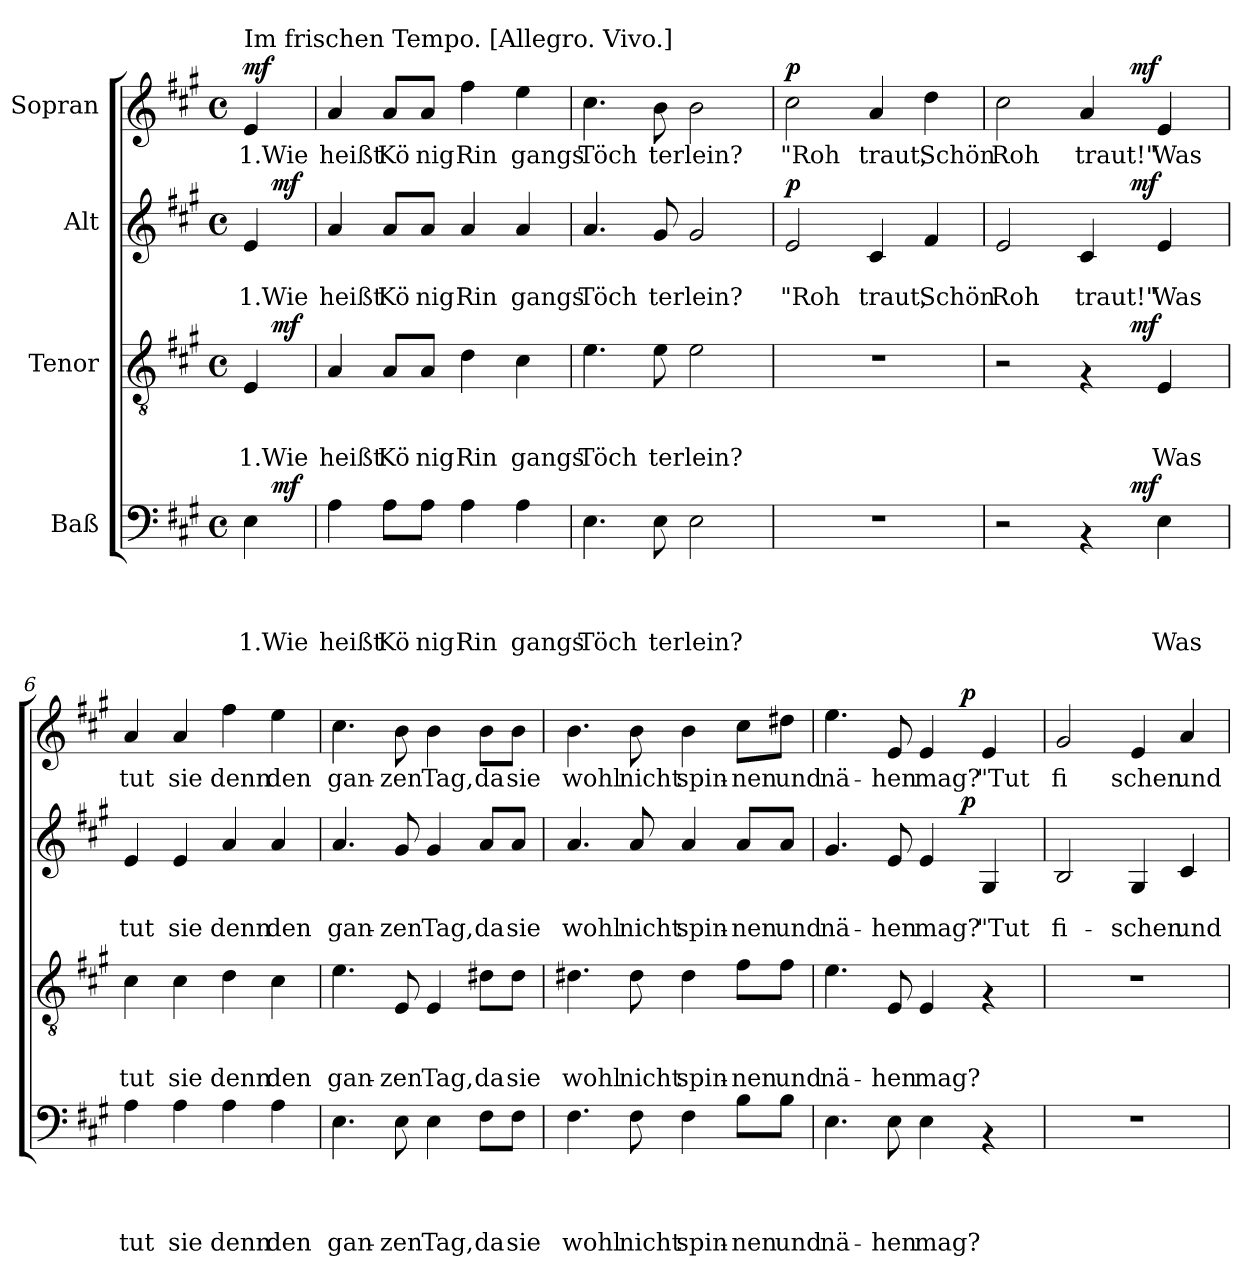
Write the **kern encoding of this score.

**kern	**text	**text	**text	**text	**dynam	**kern	**text	**text	**text	**dynam	**kern	**text	**text	**dynam	**kern	**text	**dynam
*part4	*part4	*part4	*part4	*part4	*part4	*part3	*part3	*part3	*part3	*part3	*part2	*part2	*part2	*part2	*part1	*part1	*part1
*staff4	*staff4	*staff4	*staff4	*staff4	*staff4	*staff3	*staff3	*staff3	*staff3	*staff3	*staff2	*staff2	*staff2	*staff2	*staff1	*staff1	*staff1
*I"Baß	*	*	*	*	*	*I"Tenor	*	*	*	*	*I"Alt	*	*	*	*I"Sopran	*	*
*clefF4	*	*	*	*	*	*clefGv2	*	*	*	*	*clefG2	*	*	*	*clefG2	*	*
*k[f#c#g#]	*	*	*	*	*	*k[f#c#g#]	*	*	*	*	*k[f#c#g#]	*	*	*	*k[f#c#g#]	*	*
*A:	*	*	*	*	*	*A:	*	*	*	*	*A:	*	*	*	*A:	*	*
*M4/4	*	*	*	*	*	*M4/4	*	*	*	*	*M4/4	*	*	*	*M4/4	*	*
*met(c)	*	*	*	*	*	*met(c)	*	*	*	*	*met(c)	*	*	*	*met(c)	*	*
=1	=1	=1	=1	=1	=1	=1	=1	=1	=1	=1	=1	=1	=1	=1	=1	=1	=1
!	!	!	!	!	!	!	!	!	!	!	!	!	!	!	!LO:TX:a:t=Im frischen Tempo. [Allegro. Vivo.]	!	!
!	!	!	!	!LO:LY:b:rj	!	!	!	!	!LO:LY:b:rj	!	!	!	!LO:LY:b:rj	!	!	!LO:LY:b:rj	!LO:DY:a
*^	*	*	*	*	*	*^	*	*	*	*	*^	*	*	*	*	*	*
4E\	12ryy	.	.	.	1.Wie	.	4E/	12ryy	.	.	1.Wie	.	4e/	12ryy	.	1.Wie	.	4e/	1.Wie	mf
!	!	!	!	!	!	!LO:DY:a	!	!	!	!	!	!LO:DY:a	!	!	!	!	!LO:DY:a	!	!	!
.	6ryy	.	.	.	.	mf	.	6ryy	.	.	.	mf	.	6ryy	.	.	mf	.	.	.
=2	=2	=2	=2	=2	=2	=2	=2	=2	=2	=2	=2	=2	=2	=2	=2	=2	=2	=2	=2	=2
!	!	!	!	!	!LO:LY:b:rj	!	!	!	!	!	!LO:LY:b:rj	!	!	!	!	!LO:LY:b:rj	!	!	!LO:LY:b:rj	!
*v	*v	*	*	*	*	*	*	*	*	*	*	*	*v	*v	*	*	*	*	*	*
*	*	*	*	*	*	*v	*v	*	*	*	*	*	*	*	*	*	*	*
4A\	.	.	.	heißt	.	4A/	.	.	heißt	.	4a/	.	heißt	.	4a/	heißt	.
!	!	!	!	!LO:LY:b:rj	!	!	!	!	!LO:LY:b:rj	!	!	!	!LO:LY:b:rj	!	!	!LO:LY:b:rj	!
8A\L	.	.	.	Kö	.	8A/L	.	.	Kö	.	8a/L	.	Kö	.	8a/L	Kö	.
!	!	!	!	!LO:LY:b:rj	!	!	!	!	!LO:LY:b:rj	!	!	!	!LO:LY:b:rj	!	!	!LO:LY:b:rj	!
8A\J	.	.	.	nig	.	8A/J	.	.	nig	.	8a/J	.	nig	.	8a/J	nig	.
!	!	!	!	!LO:LY:b:rj	!	!	!	!	!LO:LY:b:rj	!	!	!	!LO:LY:b:rj	!	!	!LO:LY:b:rj	!
4A\	.	.	.	Rin	.	4d\	.	.	Rin	.	4a/	.	Rin	.	4ff#\	Rin	.
!	!	!	!	!LO:LY:b:rj	!	!	!	!	!LO:LY:b:rj	!	!	!	!LO:LY:b:rj	!	!	!LO:LY:b:rj	!
4A\	.	.	.	gangs	.	4c#\	.	.	gangs	.	4a/	.	gangs	.	4ee\	gangs	.
=3	=3	=3	=3	=3	=3	=3	=3	=3	=3	=3	=3	=3	=3	=3	=3	=3	=3
!	!	!	!	!LO:LY:b:rj	!	!	!	!	!LO:LY:b:rj	!	!	!	!LO:LY:b:rj	!	!	!LO:LY:b:rj	!
4.E\	.	.	.	Töch	.	4.e\	.	.	Töch	.	4.a/	.	Töch	.	4.cc#\	Töch	.
!	!	!	!	!LO:LY:b:rj	!	!	!	!	!LO:LY:b:rj	!	!	!	!LO:LY:b:rj	!	!	!LO:LY:b:rj	!
8E\	.	.	.	ter	.	8e\	.	.	ter	.	8g#/	.	ter	.	8b\	ter	.
!	!	!	!	!LO:LY:b:rj	!	!	!	!	!LO:LY:b:rj	!	!	!	!LO:LY:b:rj	!	!	!LO:LY:b:rj	!
2E\	.	.	.	lein?	.	2e\	.	.	lein?	.	2g#/	.	lein?	.	2b\	lein?	.
=4	=4	=4	=4	=4	=4	=4	=4	=4	=4	=4	=4	=4	=4	=4	=4	=4	=4
!	!	!	!	!	!	!	!	!	!	!	!	!	!LO:LY:b:rj	!LO:DY:a	!	!LO:LY:b:rj	!LO:DY:a
1r	.	.	.	.	.	1r	.	.	.	.	2e/	.	"Roh	p	2cc#\	"Roh	p
!	!	!	!	!	!	!	!	!	!	!	!	!	!LO:LY:b:rj	!	!	!LO:LY:b:rj	!
.	.	.	.	.	.	.	.	.	.	.	4c#/	.	traut,	.	4a/	traut,	.
!	!	!	!	!	!	!	!	!	!	!	!	!	!LO:LY:b:rj	!	!	!LO:LY:b:rj	!
.	.	.	.	.	.	.	.	.	.	.	4f#/	.	Schön	.	4dd\	Schön	.
=5	=5	=5	=5	=5	=5	=5	=5	=5	=5	=5	=5	=5	=5	=5	=5	=5	=5
!	!	!	!	!	!	!	!	!	!	!	!	!	!LO:LY:b:rj	!	!	!LO:LY:b:rj	!
*^	*	*	*	*	*	*^	*	*	*	*	*^	*	*	*	*^	*	*
2r	3%2ryy	.	.	.	.	.	2r	3%2ryy	.	.	.	.	2e/	3%2ryy	.	Roh	.	2cc#\	3%2ryy	Roh	.
!	!	!	!	!	!	!	!	!	!	!	!	!	!	!	!	!LO:LY:b:rj	!	!	!	!LO:LY:b:rj	!
4rAA	.	.	.	.	.	.	4rF	.	.	.	.	.	4c#/	.	.	traut!"	.	4a/	.	traut!"	.
.	96ryy	.	.	.	.	.	.	96ryy	.	.	.	.	.	96ryy	.	.	.	.	96ryy	.	.
!	!	!	!	!	!	!LO:DY:a	!	!	!	!	!	!LO:DY:a	!	!	!	!	!LO:DY:a	!	!	!	!LO:DY:a
.	6ryy	.	.	.	.	mf	.	6ryy	.	.	.	mf	.	6ryy	.	.	mf	.	6ryy	.	mf
!	!	!	!	!	!LO:LY:b:rj	!	!	!	!	!	!LO:LY:b:rj	!	!	!	!	!LO:LY:b:rj	!	!	!	!LO:LY:b:rj	!
4E\	.	.	.	.	Was	.	4E/	.	.	.	Was	.	4e/	.	.	Was	.	4e/	.	Was	.
.	12...ryy	.	.	.	.	.	.	12...ryy	.	.	.	.	.	12...ryy	.	.	.	.	12...ryy	.	.
!!LO:LB:g=z
=6	=6	=6	=6	=6	=6	=6	=6	=6	=6	=6	=6	=6	=6	=6	=6	=6	=6	=6	=6	=6	=6
!	!	!	!	!	!LO:LY:b:rj	!	!	!	!	!	!LO:LY:b:rj	!	!	!	!	!LO:LY:b:rj	!	!	!	!LO:LY:b:rj	!
*v	*v	*	*	*	*	*	*	*	*	*	*	*	*v	*v	*	*	*	*v	*v	*	*
*	*	*	*	*	*	*v	*v	*	*	*	*	*	*	*	*	*	*	*
4A\	.	.	.	tut	.	4c#\	.	.	tut	.	4e/	.	tut	.	4a/	tut	.
!	!	!	!	!LO:LY:b:rj	!	!	!	!	!LO:LY:b:rj	!	!	!	!LO:LY:b:rj	!	!	!LO:LY:b:rj	!
4A\	.	.	.	sie	.	4c#\	.	.	sie	.	4e/	.	sie	.	4a/	sie	.
!	!	!	!	!LO:LY:b:rj	!	!	!	!	!LO:LY:b:rj	!	!	!	!LO:LY:b:rj	!	!	!LO:LY:b:rj	!
4A\	.	.	.	denn	.	4d\	.	.	denn	.	4a/	.	denn	.	4ff#\	denn	.
!	!	!	!	!LO:LY:b:rj	!	!	!	!	!LO:LY:b:rj	!	!	!	!LO:LY:b:rj	!	!	!LO:LY:b:rj	!
4A\	.	.	.	den	.	4c#\	.	.	den	.	4a/	.	den	.	4ee\	den	.
=7	=7	=7	=7	=7	=7	=7	=7	=7	=7	=7	=7	=7	=7	=7	=7	=7	=7
!	!	!	!	!LO:LY:b:rj	!	!	!	!	!LO:LY:b:rj	!	!	!	!LO:LY:b:rj	!	!	!LO:LY:b:rj	!
4.E\	.	.	.	gan-	.	4.e\	.	.	gan-	.	4.a/	.	gan-	.	4.cc#\	gan-	.
!	!	!	!	!LO:LY:b:rj	!	!	!	!	!LO:LY:b:rj	!	!	!	!LO:LY:b:rj	!	!	!LO:LY:b:rj	!
8E\	.	.	.	-zen	.	8E/	.	.	-zen	.	8g#/	.	-zen	.	8b\	-zen	.
!	!	!	!	!LO:LY:b:rj	!	!	!	!	!LO:LY:b:rj	!	!	!	!LO:LY:b:rj	!	!	!LO:LY:b:rj	!
4E\	.	.	.	Tag,	.	4E/	.	.	Tag,	.	4g#/	.	Tag,	.	4b\	Tag,	.
!	!	!	!	!LO:LY:b:rj	!	!	!	!	!LO:LY:b:rj	!	!	!	!LO:LY:b:rj	!	!	!LO:LY:b:rj	!
8F#\L	.	.	.	da	.	8d#X\L	.	.	da	.	8a/L	.	da	.	8b\L	da	.
!	!	!	!	!LO:LY:b:rj	!	!	!	!	!LO:LY:b:rj	!	!	!	!LO:LY:b:rj	!	!	!LO:LY:b:rj	!
8F#\J	.	.	.	sie	.	8d#\J	.	.	sie	.	8a/J	.	sie	.	8b\J	sie	.
=8	=8	=8	=8	=8	=8	=8	=8	=8	=8	=8	=8	=8	=8	=8	=8	=8	=8
!	!	!	!	!LO:LY:b:rj	!	!	!	!	!LO:LY:b:rj	!	!	!	!LO:LY:b:rj	!	!	!LO:LY:b:rj	!
4.F#\	.	.	.	wohl	.	4.d#X\	.	.	wohl	.	4.a/	.	wohl	.	4.b\	wohl	.
!	!	!	!	!LO:LY:b:rj	!	!	!	!	!LO:LY:b:rj	!	!	!	!LO:LY:b:rj	!	!	!LO:LY:b:rj	!
8F#\	.	.	.	nicht	.	8d#\	.	.	nicht	.	8a/	.	nicht	.	8b\	nicht	.
!	!	!	!	!LO:LY:b:rj	!	!	!	!	!LO:LY:b:rj	!	!	!	!LO:LY:b:rj	!	!	!LO:LY:b:rj	!
4F#\	.	.	.	spin-	.	4d#\	.	.	spin-	.	4a/	.	spin-	.	4b\	spin-	.
!	!	!	!	!LO:LY:b:rj	!	!	!	!	!LO:LY:b:rj	!	!	!	!LO:LY:b:rj	!	!	!LO:LY:b:rj	!
8B\L	.	.	.	-nen	.	8f#\L	.	.	-nen	.	8a/L	.	-nen	.	8cc#\L	-nen	.
!	!	!	!	!LO:LY:b:rj	!	!	!	!	!LO:LY:b:rj	!	!	!	!LO:LY:b:rj	!	!	!LO:LY:b:rj	!
8B\J	.	.	.	und	.	8f#\J	.	.	und	.	8a/J	.	und	.	8dd#X\J	und	.
=9	=9	=9	=9	=9	=9	=9	=9	=9	=9	=9	=9	=9	=9	=9	=9	=9	=9
!	!	!	!	!LO:LY:b:rj	!	!	!	!	!LO:LY:b:rj	!	!	!	!LO:LY:b:rj	!	!	!LO:LY:b:rj	!
*	*	*	*	*	*	*	*	*	*	*	*^	*	*	*	*^	*	*
4.E\	.	.	.	nä-	.	4.e\	.	.	nä-	.	4.g#/	2ryy	.	nä-	.	4.ee\	2ryy	nä-	.
!	!	!	!	!LO:LY:b:rj	!	!	!	!	!LO:LY:b:rj	!	!	!	!	!LO:LY:b:rj	!	!	!	!LO:LY:b:rj	!
8E\	.	.	.	-hen	.	8E/	.	.	-hen	.	8e/	.	.	-hen	.	8e/	.	-hen	.
!	!	!	!	!LO:LY:b:rj	!	!	!	!	!LO:LY:b:rj	!	!	!	!	!LO:LY:b:rj	!	!	!	!LO:LY:b:rj	!
4E\	.	.	.	mag?	.	4E/	.	.	mag?	.	4e/	8.ryy	.	mag?	.	4e/	8.ryy	mag?	.
!	!	!	!	!	!	!	!	!	!	!	!	!	!	!	!LO:DY:a	!	!	!	!LO:DY:a
.	.	.	.	.	.	.	.	.	.	.	.	4ryy	.	.	p	.	4ryy	.	p
!	!	!	!	!	!	!	!	!	!	!	!	!	!	!LO:LY:b:rj	!	!	!	!LO:LY:b:rj	!
4rAA	.	.	.	.	.	4rF	.	.	.	.	4G#/	.	.	"Tut	.	4e/	.	"Tut	.
.	.	.	.	.	.	.	.	.	.	.	.	16ryy	.	.	.	.	16ryy	.	.
!!LO:PB:g=z
=10	=10	=10	=10	=10	=10	=10	=10	=10	=10	=10	=10	=10	=10	=10	=10	=10	=10	=10	=10
!	!	!	!	!	!	!	!	!	!	!	!	!	!	!LO:LY:b:rj	!	!	!	!LO:LY:b:rj	!
*	*	*	*	*	*	*	*	*	*	*	*v	*v	*	*	*	*	*	*	*
*	*	*	*	*	*	*	*	*	*	*	*	*	*	*	*v	*v	*	*
1r	.	.	.	.	.	1r	.	.	.	.	2B/	.	fi-	.	2g#/	fi	.
!	!	!	!	!	!	!	!	!	!	!	!	!	!LO:LY:b:rj	!	!	!LO:LY:b:rj	!
.	.	.	.	.	.	.	.	.	.	.	4G#/	.	-schen	.	4e/	schen	.
!	!	!	!	!	!	!	!	!	!	!	!	!	!LO:LY:b:rj	!	!	!LO:LY:b:rj	!
.	.	.	.	.	.	.	.	.	.	.	4c#/	.	und	.	4a/	und	.
=	=	=	=	=	=	=	=	=	=	=	=	=	=	=	=	=	=
*-	*-	*-	*-	*-	*-	*-	*-	*-	*-	*-	*-	*-	*-	*-	*-	*-	*-
